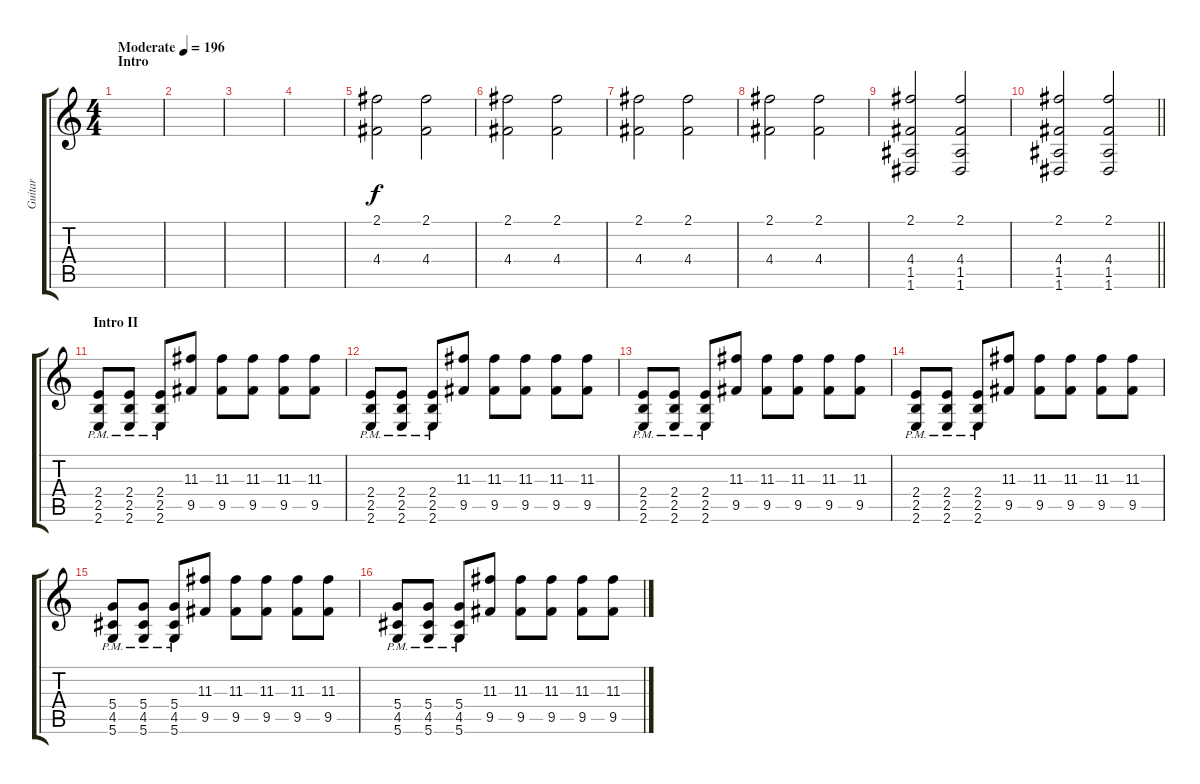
\track ("Guitar" "Guitar") {instrument distortionguitar}
\staff {score tabs}
\tuning (E4 B3 G3 D3 A2 D2) {hide}
\ts (4 4)
\section ("" "Intro")
\tempo (196 "Moderate")
\clef g2
\ks c
|
|
|
|
(2.1 4.4).2 (2.1 4.4).2 |
(2.1 4.4).2 (2.1 4.4).2 |
(2.1 4.4).2 (2.1 4.4).2 |
(2.1 4.4).2 (2.1 4.4).2 |
(2.1 4.4 1.5 1.6).2 (2.1 4.4 1.5 1.6).2 |
\barLineRight lightlight
(2.1 4.4 1.5 1.6).2 (2.1 4.4 1.5 1.6).2 |
\section ("" "Intro II")
(2.4{pm} 2.5{pm} 2.6{pm}).8 (2.4{pm} 2.5{pm} 2.6{pm}).8 (2.4{pm} 2.5{pm} 2.6{pm}).8 (11.3 9.5).8 (11.3 9.5).8 (11.3 9.5).8 (11.3 9.5).8 (11.3 9.5).8 |
(2.4{pm} 2.5{pm} 2.6{pm}).8 (2.4{pm} 2.5{pm} 2.6{pm}).8 (2.4{pm} 2.5{pm} 2.6{pm}).8 (11.3 9.5).8 (11.3 9.5).8 (11.3 9.5).8 (11.3 9.5).8 (11.3 9.5).8 |
(2.4{pm} 2.5{pm} 2.6{pm}).8 (2.4{pm} 2.5{pm} 2.6{pm}).8 (2.4{pm} 2.5{pm} 2.6{pm}).8 (11.3 9.5).8 (11.3 9.5).8 (11.3 9.5).8 (11.3 9.5).8 (11.3 9.5).8 |
(2.4{pm} 2.5{pm} 2.6{pm}).8 (2.4{pm} 2.5{pm} 2.6{pm}).8 (2.4{pm} 2.5{pm} 2.6{pm}).8 (11.3 9.5).8 (11.3 9.5).8 (11.3 9.5).8 (11.3 9.5).8 (11.3 9.5).8 |
(5.4{pm} 4.5{pm} 5.6{pm}).8 (5.4{pm} 4.5{pm} 5.6{pm}).8 (5.4{pm} 4.5{pm} 5.6{pm}).8 (11.3 9.5).8 (11.3 9.5).8 (11.3 9.5).8 (11.3 9.5).8 (11.3 9.5).8 |
(5.4{pm} 4.5{pm} 5.6{pm}).8 (5.4{pm} 4.5{pm} 5.6{pm}).8 (5.4{pm} 4.5{pm} 5.6{pm}).8 (11.3 9.5).8 (11.3 9.5).8 (11.3 9.5).8 (11.3 9.5).8 (11.3 9.5).8
